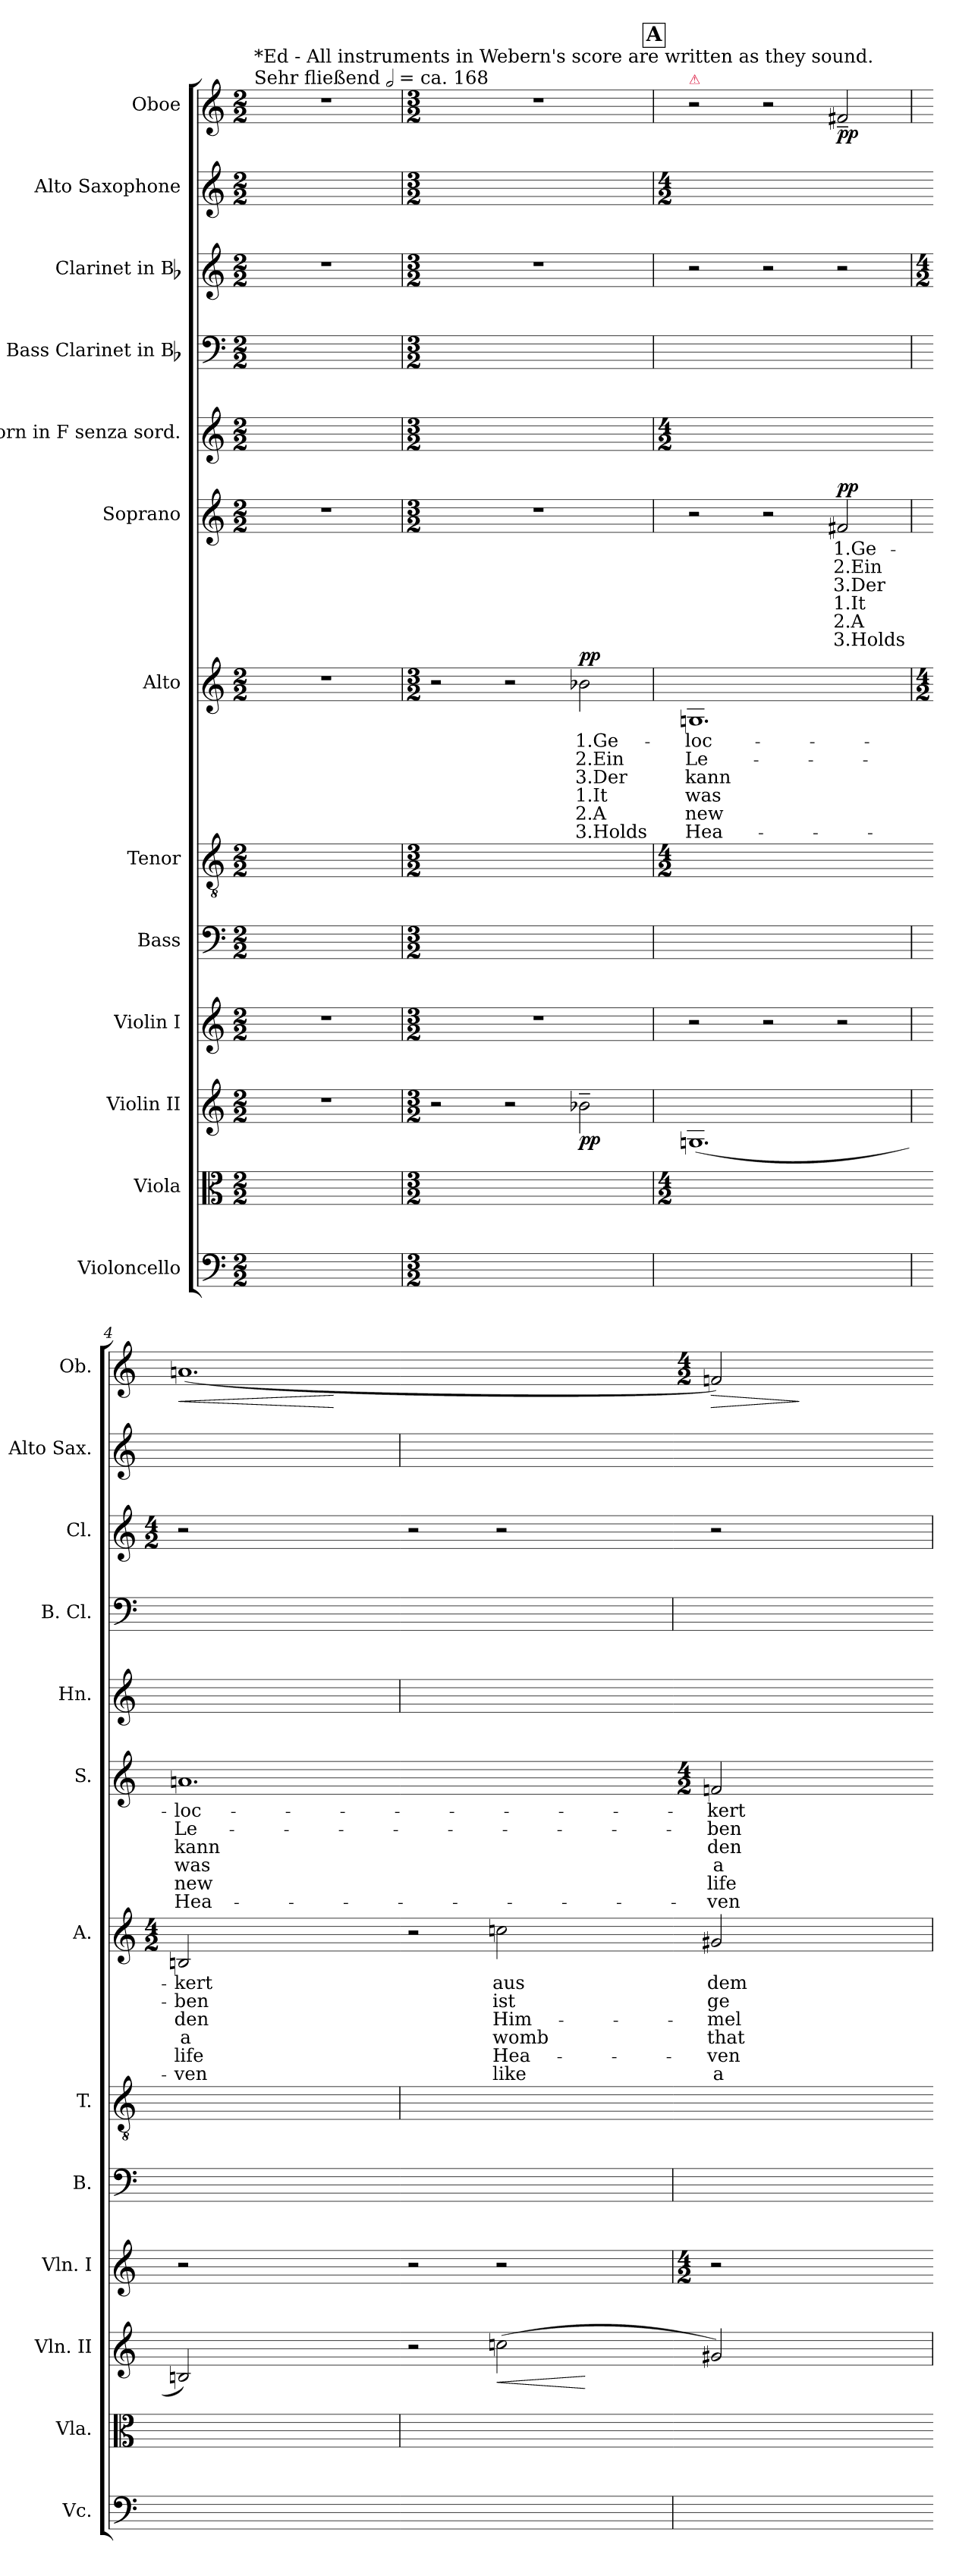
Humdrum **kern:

**kern	**kern	**kern	**dynam	**kern	**kern	**kern	**kern	**text	**text	**text	**text	**text	**text	**dynam	**kern	**text	**text	**text	**text	**text	**text	**dynam	**kern	**kern	**kern	**kern	**kern	**dynam
*part13	*part12	*part11	*part11	*part10	*part9	*part8	*part7	*part7	*part7	*part7	*part7	*part7	*part7	*part7	*part6	*part6	*part6	*part6	*part6	*part6	*part6	*part6	*part5	*part4	*part3	*part2	*part1	*part1
*staff13	*staff12	*staff11	*staff11	*staff10	*staff9	*staff8	*staff7	*staff7	*staff7	*staff7	*staff7	*staff7	*staff7	*staff7	*staff6	*staff6	*staff6	*staff6	*staff6	*staff6	*staff6	*staff6	*staff5	*staff4	*staff3	*staff2	*staff1	*staff1
*I"Violoncello	*I"Viola	*I"Violin II	*	*I"Violin I	*I"Bass	*I"Tenor	*I"Alto	*	*	*	*	*	*	*	*I"Soprano	*	*	*	*	*	*	*	*I"Horn in F senza sord.	*I"Bass Clarinet in Bb	*I"Clarinet in Bb	*I"Alto Saxophone	*I"Oboe	*
*I'Vc.	*I'Vla.	*I'Vln. II	*	*I'Vln. I	*I'B.	*I'T.	*I'A.	*	*	*	*	*	*	*	*I'S.	*	*	*	*	*	*	*	*I'Hn.	*I'B. Cl.	*I'Cl.	*I'Alto Sax.	*I'Ob.	*
*clefF4	*clefC3	*clefG2	*	*clefG2	*clefF4	*clefGv2	*clefG2	*	*	*	*	*	*	*	*clefG2	*	*	*	*	*	*	*	*clefG2	*clefF4	*clefG2	*clefG2	*clefG2	*
*k[]	*k[]	*k[]	*	*k[]	*k[]	*k[]	*k[]	*	*	*	*	*	*	*	*k[]	*	*	*	*	*	*	*	*	*	*	*	*k[]	*
*M2/2	*M2/2	*M2/2	*	*M2/2	*M2/2	*M2/2	*M2/2	*	*	*	*	*	*	*	*M2/2	*	*	*	*	*	*	*	*M2/2	*M2/2	*M2/2	*M2/2	*M2/2	*
=1	=1	=1	=1	=1	=1	=1	=1	=1	=1	=1	=1	=1	=1	=1	=1	=1	=1	=1	=1	=1	=1	=1	=1	=1	=1	=1	=1	=1
!	!	!	!	!	!	!	!	!	!	!	!	!	!	!	!	!	!	!	!	!	!	!	!	!	!	!	!LO:TX:a:t=Sehr fließend [half] = ca. 168	!
!	!	!	!	!	!	!	!	!	!	!	!	!	!	!	!	!	!	!	!	!	!	!	!	!	!	!	!LO:TX:a:t=*Ed - All instruments in Webern's score are written as they sound.	!
1ryy	2ryy	1r	.	1r	1ryy	2ryy	1r	.	.	.	.	.	.	.	1r	.	.	.	.	.	.	.	1ryy	1ryy	1r	1ryy	1r	.
.	2ryy	.	.	.	.	2ryy	.	.	.	.	.	.	.	.	.	.	.	.	.	.	.	.	.	.	.	.	.	.
=2	=2	=2	=2	=2	=2	=2	=2	=2	=2	=2	=2	=2	=2	=2	=2	=2	=2	=2	=2	=2	=2	=2	=2	=2	=2	=2	=2	=2
*M3/2	*M3/2	*M3/2	*	*M3/2	*M3/2	*M3/2	*M3/2	*	*	*	*	*	*	*	*M3/2	*	*	*	*	*	*	*	*M3/2	*M3/2	*M3/2	*M3/2	*M3/2	*
1.ryy	1.ryy	2r	.	1.r	1.ryy	1.ryy	2r	.	.	.	.	.	.	.	1.r	.	.	.	.	.	.	.	1.ryy	1.ryy	1.r	1.ryy	1.r	.
.	.	2r	.	.	.	.	2r	.	.	.	.	.	.	.	.	.	.	.	.	.	.	.	.	.	.	.	.	.
!	!	!	!	!	!	!	!	!	!	!	!	!	!	!LO:DY:a	!	!	!	!	!	!	!	!	!	!	!	!	!	!
.	.	2b-X~	pp	.	.	.	2b-X	1.Ge-	2.Ein	3.Der	1.It	2.A	3.Holds	pp	.	.	.	.	.	.	.	.	.	.	.	.	.	.
!!LO:REH:place=s1:t=A
=3	=3	=3	=3	=3	=3	=3	=3	=3	=3	=3	=3	=3	=3	=3	=3	=3	=3	=3	=3	=3	=3	=3	=3	=3	=3	=3	=3	=3
*	*M4/2	*	*	*	*	*M4/2	*	*	*	*	*	*	*	*	*	*	*	*	*	*	*	*	*M4/2	*	*	*M4/2	*	*
!	!	!	!	!	!	!	!	!	!	!	!	!	!	!	!	!	!	!	!	!	!	!	!	!	!	!	!LO:TX:a:color=crimson:t=⚠	!
2ryy	2ryy	(1.Gn	.	2r	2ryy	2ryy	1.Gn	-loc-	Le-	kann	was	new	Hea-	.	2r	.	.	.	.	.	.	.	2ryy	2ryy	2r	2ryy	2r	.
2ryy	2ryy	.	.	2r	2ryy	2ryy	.	.	.	.	.	.	.	.	2r	.	.	.	.	.	.	.	2ryy	2ryy	2r	2ryy	2r	.
!	!	!	!	!	!	!	!	!	!	!	!	!	!	!	!	!	!	!	!	!	!	!LO:DY:a	!	!	!	!	!	!
2ryy	2ryy	.	.	2r	2ryy	2ryy	.	.	.	.	.	.	.	.	2f#X	1.Ge-	2.Ein	3.Der	1.It	2.A	3.Holds	pp	2ryy	2ryy	2r	2ryy	2f#X~	pp
=4	=4-	=4	=4	=4	=4	=4-	=4	=4	=4	=4	=4	=4	=4	=4	=4	=4	=4	=4	=4	=4	=4	=4	=4-	=4	=4	=4-	=4	=4
*	*	*	*	*	*	*	*M4/2	*	*	*	*	*	*	*	*	*	*	*	*	*	*	*	*	*	*M4/2	*	*	*
!	!	!	!	!	!	!	!	!	!	!	!	!	!	!	!	!	!	!	!	!	!	!	!	!	!	!	!	!LO:HP:b
2ryy	2ryy	2Bn)	.	2r	2ryy	2ryy	2Bn	-kert	-ben	den	a	life	ven	.	1.an	-loc-	Le-	kann	was	new	Hea-	.	2ryy	2ryy	2r	2ryy	(1.an	<
1ryy	1ryy	1ryy	.	1ryy	1ryy	1ryy	1ryy	.	.	.	.	.	.	.	.	.	.	.	.	.	.	.	1ryy	1ryy	1ryy	1ryy	.	.
.	.	.	.	.	.	.	.	.	.	.	.	.	.	.	.	.	.	.	.	.	.	.	.	.	.	.	.	[
=-	=	=-	=-	=-	=-	=	=-	=-	=-	=-	=-	=-	=-	=-	=-	=-	=-	=-	=-	=-	=-	=-	=	=-	=-	=	=-	=-
2ryy	1.ryy	2r	.	2r	2ryy	1.ryy	2r	.	.	.	.	.	.	.	1.ryy	.	.	.	.	.	.	.	2ryy	2ryy	2r	2ryy	1.ryy	.
!	!	!	!LO:HP:b	!	!	!	!	!	!	!	!	!	!	!	!	!	!	!	!	!	!	!	!	!	!	!	!	!
2ryy	.	(2ccn	<	2r	2ryy	.	2ccn	aus	ist	Him-	womb	Hea-	like	.	.	.	.	.	.	.	.	.	2ryy	2ryy	2r	2ryy	.	.
2ryy	.	2ryy	[	2ryy	2ryy	.	2ryy	.	.	.	.	.	.	.	.	.	.	.	.	.	.	.	2ryy	2ryy	2ryy	2ryy	.	.
=5	=5-	=5-	=5	=5	=5	=5-	=5-	=5	=5	=5	=5	=5	=5	=5	=5	=5	=5	=5	=5	=5	=5	=5	=5-	=5	=5-	=5-	=5	=5
*	*	*	*	*M4/2	*	*	*	*	*	*	*	*	*	*	*M4/2	*	*	*	*	*	*	*	*	*	*	*	*M4/2	*
!	!	!	!	!	!	!	!	!	!	!	!	!	!	!	!	!	!	!	!	!	!	!	!	!	!	!	!	!LO:HP:b
2ryy	1.ryy	2g#X)	.	2r	1.ryy	1.ryy	2g#X	dem	ge-	-mel	that	ven	a	.	2fn	-kert	-ben	den	a	life	ven	.	2ryy	1.ryy	2r	2ryy	2fn)	>
1ryy	.	1ryy	.	1ryy	.	.	1ryy	.	.	.	.	.	.	.	1ryy	.	.	.	.	.	.	.	1ryy	.	1ryy	1ryy	1ryy	]
=-	=-	=	=-	=-	=-	=-	=	=-	=-	=-	=-	=-	=-	=-	=-	=-	=-	=-	=-	=-	=-	=-	=-	=-	=	=-	=-	=-
*-	*-	*-	*-	*-	*-	*-	*-	*-	*-	*-	*-	*-	*-	*-	*-	*-	*-	*-	*-	*-	*-	*-	*-	*-	*-	*-	*-	*-
